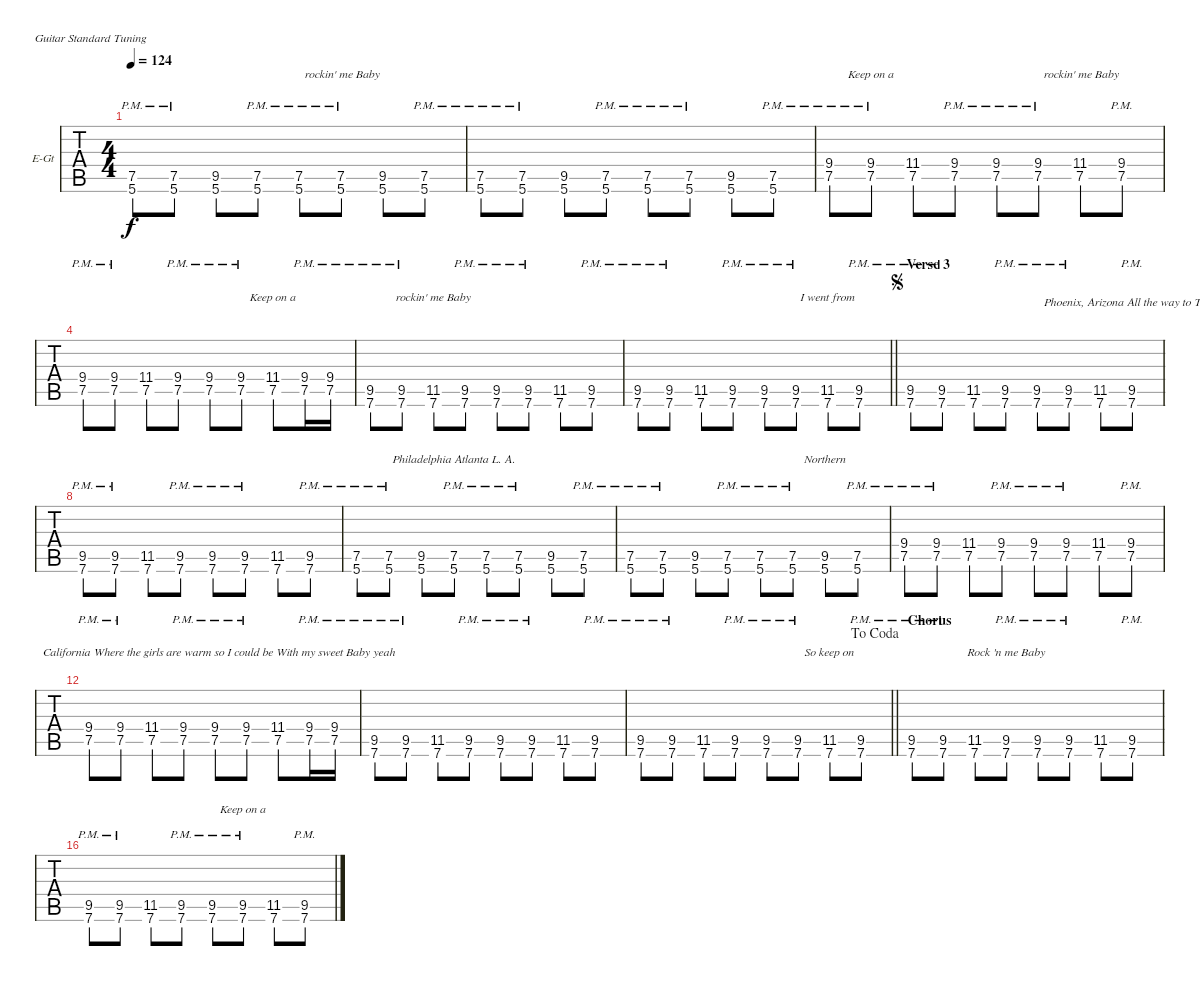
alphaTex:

\bracketExtendMode nobrackets
\firstSystemTrackNameOrientation horizontal
\otherSystemsTrackNameOrientation horizontal
\defaultBarNumberDisplay FirstOfSystem
\track ("Distorted Guitar" "E-Gt") {instrument overdrivenguitar}
\staff {tabs}
\tuning (E4 B3 G3 D3 A2 E2)
\ts (4 4)
\tempo 124
\clef g2
\ks g#minor
(7.5 5.6{pm}).8{lyrics (0 "") lyrics (1 "") lyrics (2 "") lyrics (3 "") lyrics (4 "") dy f} (7.5 5.6{pm}).8{lyrics (0 "") lyrics (1 "") lyrics (2 "") lyrics (3 "") lyrics (4 "")} (9.5 5.6).8{lyrics (0 "") lyrics (1 "") lyrics (2 "") lyrics (3 "") lyrics (4 "")} (7.5 5.6{pm}).8{lyrics (0 "") lyrics (1 "") lyrics (2 "") lyrics (3 "") lyrics (4 "")} (7.5 5.6{pm}).8{lyrics (0 "") lyrics (1 "") lyrics (2 "") lyrics (3 "") lyrics (4 "")} (7.5 5.6{pm}).8{lyrics (0 " rockin' me Baby") lyrics (1 "") lyrics (2 "") lyrics (3 "") lyrics (4 "")} (9.5 5.6).8{lyrics (0 "") lyrics (1 "") lyrics (2 "") lyrics (3 "") lyrics (4 "")} (7.5 5.6{pm}).8{lyrics (0 "") lyrics (1 "") lyrics (2 "") lyrics (3 "") lyrics (4 "")} |
(7.5 5.6{pm}).8{lyrics (0 "") lyrics (1 "") lyrics (2 "") lyrics (3 "") lyrics (4 "")} (7.5 5.6{pm}).8{lyrics (0 "") lyrics (1 "") lyrics (2 "") lyrics (3 "") lyrics (4 "")} (9.5 5.6).8{lyrics (0 "") lyrics (1 "") lyrics (2 "") lyrics (3 "") lyrics (4 "")} (7.5 5.6{pm}).8{lyrics (0 "") lyrics (1 "") lyrics (2 "") lyrics (3 "") lyrics (4 "")} (7.5 5.6{pm}).8{lyrics (0 "") lyrics (1 "") lyrics (2 "") lyrics (3 "") lyrics (4 "")} (7.5 5.6{pm}).8{lyrics (0 "") lyrics (1 "") lyrics (2 "") lyrics (3 "") lyrics (4 "")} (9.5 5.6).8{lyrics (0 "") lyrics (1 "") lyrics (2 "") lyrics (3 "") lyrics (4 "")} (7.5 5.6{pm}).8{lyrics (0 "") lyrics (1 "") lyrics (2 "") lyrics (3 "") lyrics (4 "")} |
\ks b
(7.5{pm} 9.4).8{lyrics (0 "") lyrics (1 "") lyrics (2 "") lyrics (3 "") lyrics (4 "")} (7.5{pm} 9.4).8{lyrics (0 "Keep on a") lyrics (1 "") lyrics (2 "") lyrics (3 "") lyrics (4 "")} (7.5 11.4).8{lyrics (0 "") lyrics (1 "") lyrics (2 "") lyrics (3 "") lyrics (4 "")} (7.5{pm} 9.4).8{lyrics (0 "") lyrics (1 "") lyrics (2 "") lyrics (3 "") lyrics (4 "")} (7.5{pm} 9.4).8{lyrics (0 "") lyrics (1 "") lyrics (2 "") lyrics (3 "") lyrics (4 "")} (7.5{pm} 9.4).8{lyrics (0 "") lyrics (1 "") lyrics (2 "") lyrics (3 "") lyrics (4 "")} (7.5 11.4).8{lyrics (0 " rockin' me Baby") lyrics (1 "") lyrics (2 "") lyrics (3 "") lyrics (4 "")} (7.5{pm} 9.4).8{lyrics (0 "") lyrics (1 "") lyrics (2 "") lyrics (3 "") lyrics (4 "")} |
\ks g#minor
(7.5{pm} 9.4).8{lyrics (0 "") lyrics (1 "") lyrics (2 "") lyrics (3 "") lyrics (4 "")} (7.5{pm} 9.4).8{lyrics (0 "") lyrics (1 "") lyrics (2 "") lyrics (3 "") lyrics (4 "")} (7.5 11.4).8{lyrics (0 "") lyrics (1 "") lyrics (2 "") lyrics (3 "") lyrics (4 "")} (7.5{pm} 9.4).8{lyrics (0 "") lyrics (1 "") lyrics (2 "") lyrics (3 "") lyrics (4 "")} (7.5{pm} 9.4).8{lyrics (0 "") lyrics (1 "") lyrics (2 "") lyrics (3 "") lyrics (4 "")} (7.5{pm} 9.4).8{lyrics (0 "") lyrics (1 "") lyrics (2 "") lyrics (3 "") lyrics (4 "")} (7.5 11.4).8{lyrics (0 "Keep on a ") lyrics (1 "") lyrics (2 "") lyrics (3 "") lyrics (4 "")} (9.4 7.5{pm}).16{lyrics (0 "") lyrics (1 "") lyrics (2 "") lyrics (3 "") lyrics (4 "")} (7.5{pm} 9.4).16{lyrics (0 "") lyrics (1 "") lyrics (2 "") lyrics (3 "") lyrics (4 "")} |
(9.5 7.6{pm}).8{lyrics (0 "") lyrics (1 "") lyrics (2 "") lyrics (3 "") lyrics (4 "")} (9.5 7.6{pm}).8{lyrics (0 "") lyrics (1 "") lyrics (2 "") lyrics (3 "") lyrics (4 "")} (11.5 7.6).8{lyrics (0 "rockin' me Baby") lyrics (1 "") lyrics (2 "") lyrics (3 "") lyrics (4 "")} (9.5 7.6{pm}).8{lyrics (0 "") lyrics (1 "") lyrics (2 "") lyrics (3 "") lyrics (4 "")} (9.5 7.6{pm}).8{lyrics (0 "") lyrics (1 "") lyrics (2 "") lyrics (3 "") lyrics (4 "")} (9.5 7.6{pm}).8{lyrics (0 "") lyrics (1 "") lyrics (2 "") lyrics (3 "") lyrics (4 "")} (11.5 7.6).8{lyrics (0 "") lyrics (1 "") lyrics (2 "") lyrics (3 "") lyrics (4 "")} (9.5 7.6{pm}).8{lyrics (0 "") lyrics (1 "") lyrics (2 "") lyrics (3 "") lyrics (4 "")} |
\barLineRight lightlight
(9.5 7.6{pm}).8{lyrics (0 "") lyrics (1 "") lyrics (2 "") lyrics (3 "") lyrics (4 "")} (9.5 7.6{pm}).8{lyrics (0 "") lyrics (1 "") lyrics (2 "") lyrics (3 "") lyrics (4 "")} (11.5 7.6).8{lyrics (0 "") lyrics (1 "") lyrics (2 "") lyrics (3 "") lyrics (4 "")} (9.5 7.6{pm}).8{lyrics (0 "") lyrics (1 "") lyrics (2 "") lyrics (3 "") lyrics (4 "")} (9.5 7.6{pm}).8{lyrics (0 "") lyrics (1 "") lyrics (2 "") lyrics (3 "") lyrics (4 "")} (9.5 7.6{pm}).8{lyrics (0 "") lyrics (1 "") lyrics (2 "") lyrics (3 "") lyrics (4 "")} (11.5 7.6).8{lyrics (0 "I went from") lyrics (1 "") lyrics (2 "") lyrics (3 "") lyrics (4 "")} (9.5 7.6{pm}).8{lyrics (0 "") lyrics (1 "") lyrics (2 "") lyrics (3 "") lyrics (4 "")} |
\section ("" "Verse 3")
\jump segno
\ks b
(9.5 7.6{pm}).8{lyrics (0 "") lyrics (1 "") lyrics (2 "") lyrics (3 "") lyrics (4 "")} (9.5 7.6{pm}).8{lyrics (0 "") lyrics (1 "") lyrics (2 "") lyrics (3 "") lyrics (4 "")} (11.5 7.6).8{lyrics (0 "") lyrics (1 "") lyrics (2 "") lyrics (3 "") lyrics (4 "")} (9.5 7.6{pm}).8{lyrics (0 "") lyrics (1 "") lyrics (2 "") lyrics (3 "") lyrics (4 "")} (9.5 7.6{pm}).8{lyrics (0 "") lyrics (1 "") lyrics (2 "") lyrics (3 "") lyrics (4 "")} (9.5 7.6{pm}).8{lyrics (0 "") lyrics (1 "") lyrics (2 "") lyrics (3 "") lyrics (4 "")} (11.5 7.6).8{lyrics (0 "") lyrics (1 "") lyrics (2 "") lyrics (3 "") lyrics (4 "")} (9.5 7.6{pm}).8{lyrics (0 "") lyrics (1 "    Phoenix, Arizona All the way to Tacoma") lyrics (2 "") lyrics (3 "") lyrics (4 "")} |
\ks g#minor
(9.5 7.6{pm}).8{lyrics (0 "") lyrics (1 "") lyrics (2 "") lyrics (3 "") lyrics (4 "")} (9.5 7.6{pm}).8{lyrics (0 "") lyrics (1 "") lyrics (2 "") lyrics (3 "") lyrics (4 "")} (11.5 7.6).8{lyrics (0 "") lyrics (1 "") lyrics (2 "") lyrics (3 "") lyrics (4 "")} (9.5 7.6{pm}).8{lyrics (0 "") lyrics (1 "") lyrics (2 "") lyrics (3 "") lyrics (4 "")} (9.5 7.6{pm}).8{lyrics (0 "") lyrics (1 "") lyrics (2 "") lyrics (3 "") lyrics (4 "")} (9.5 7.6{pm}).8{lyrics (0 "") lyrics (1 "") lyrics (2 "") lyrics (3 "") lyrics (4 "")} (11.5 7.6).8{lyrics (0 "") lyrics (1 "") lyrics (2 "") lyrics (3 "") lyrics (4 "")} (9.5 7.6{pm}).8{lyrics (0 "") lyrics (1 "") lyrics (2 "") lyrics (3 "") lyrics (4 "")} |
(7.5 5.6{pm}).8{lyrics (0 "") lyrics (1 "") lyrics (2 "") lyrics (3 "") lyrics (4 "")} (7.5 5.6{pm}).8{lyrics (0 "") lyrics (1 "") lyrics (2 "") lyrics (3 "") lyrics (4 "")} (9.5 5.6).8{lyrics (0 "") lyrics (1 "") lyrics (2 "") lyrics (3 "") lyrics (4 "")} (7.5 5.6{pm}).8{lyrics (0 "") lyrics (1 "Philadelphia Atlanta L. A.") lyrics (2 "") lyrics (3 "") lyrics (4 "")} (7.5 5.6{pm}).8{lyrics (0 "") lyrics (1 "") lyrics (2 "") lyrics (3 "") lyrics (4 "")} (7.5 5.6{pm}).8{lyrics (0 "") lyrics (1 "") lyrics (2 "") lyrics (3 "") lyrics (4 "")} (9.5 5.6).8{lyrics (0 "") lyrics (1 "") lyrics (2 "") lyrics (3 "") lyrics (4 "")} (7.5 5.6{pm}).8{lyrics (0 "") lyrics (1 "") lyrics (2 "") lyrics (3 "") lyrics (4 "")} |
(7.5 5.6{pm}).8{lyrics (0 "") lyrics (1 "") lyrics (2 "") lyrics (3 "") lyrics (4 "")} (7.5 5.6{pm}).8{lyrics (0 "") lyrics (1 "") lyrics (2 "") lyrics (3 "") lyrics (4 "")} (9.5 5.6).8{lyrics (0 "") lyrics (1 "") lyrics (2 "") lyrics (3 "") lyrics (4 "")} (7.5 5.6{pm}).8{lyrics (0 "") lyrics (1 "") lyrics (2 "") lyrics (3 "") lyrics (4 "")} (7.5 5.6{pm}).8{lyrics (0 "") lyrics (1 "") lyrics (2 "") lyrics (3 "") lyrics (4 "")} (7.5 5.6{pm}).8{lyrics (0 "") lyrics (1 "") lyrics (2 "") lyrics (3 "") lyrics (4 "")} (9.5 5.6).8{lyrics (0 "") lyrics (1 "Northern") lyrics (2 "") lyrics (3 "") lyrics (4 "")} (7.5 5.6{pm}).8{lyrics (0 "") lyrics (1 "") lyrics (2 "") lyrics (3 "") lyrics (4 "")} |
\ks b
(7.5{pm} 9.4).8{lyrics (0 "") lyrics (1 "") lyrics (2 "") lyrics (3 "") lyrics (4 "")} (7.5{pm} 9.4).8{lyrics (0 "") lyrics (1 "") lyrics (2 "") lyrics (3 "") lyrics (4 "")} (7.5 11.4).8{lyrics (0 "") lyrics (1 "") lyrics (2 "") lyrics (3 "") lyrics (4 "")} (7.5{pm} 9.4).8{lyrics (0 "") lyrics (1 "") lyrics (2 "") lyrics (3 "") lyrics (4 "")} (7.5{pm} 9.4).8{lyrics (0 "") lyrics (1 "") lyrics (2 "") lyrics (3 "") lyrics (4 "")} (7.5{pm} 9.4).8{lyrics (0 "") lyrics (1 "") lyrics (2 "") lyrics (3 "") lyrics (4 "")} (7.5 11.4).8{lyrics (0 "") lyrics (1 "") lyrics (2 "") lyrics (3 "") lyrics (4 "")} (7.5{pm} 9.4).8{lyrics (0 "") lyrics (1 "") lyrics (2 "") lyrics (3 "") lyrics (4 "")} |
\ks g#minor
(7.5{pm} 9.4).8{lyrics (0 "") lyrics (1 "") lyrics (2 "") lyrics (3 "") lyrics (4 "")} (7.5{pm} 9.4).8{lyrics (0 "") lyrics (1 "") lyrics (2 "") lyrics (3 "") lyrics (4 "")} (7.5 11.4).8{lyrics (0 "") lyrics (1 "") lyrics (2 "") lyrics (3 "") lyrics (4 "")} (7.5{pm} 9.4).8{lyrics (0 "") lyrics (1 "") lyrics (2 "") lyrics (3 "") lyrics (4 "")} (7.5{pm} 9.4).8{lyrics (0 "") lyrics (1 "   California Where the girls are warm so I could be With my sweet Baby yeah") lyrics (2 "") lyrics (3 "") lyrics (4 "")} (7.5{pm} 9.4).8{lyrics (0 "") lyrics (1 "") lyrics (2 "") lyrics (3 "") lyrics (4 "")} (7.5 11.4).8{lyrics (0 "") lyrics (1 "") lyrics (2 "") lyrics (3 "") lyrics (4 "")} (9.4 7.5{pm}).16{lyrics (0 "") lyrics (1 "") lyrics (2 "") lyrics (3 "") lyrics (4 "")} (7.5{pm} 9.4).16{lyrics (0 "") lyrics (1 "") lyrics (2 "") lyrics (3 "") lyrics (4 "")} |
(9.5 7.6{pm}).8{lyrics (0 "") lyrics (1 "") lyrics (2 "") lyrics (3 "") lyrics (4 "")} (9.5 7.6{pm}).8{lyrics (0 "") lyrics (1 "") lyrics (2 "") lyrics (3 "") lyrics (4 "")} (11.5 7.6).8{lyrics (0 "") lyrics (1 "") lyrics (2 "") lyrics (3 "") lyrics (4 "")} (9.5 7.6{pm}).8{lyrics (0 "") lyrics (1 "") lyrics (2 "") lyrics (3 "") lyrics (4 "")} (9.5 7.6{pm}).8{lyrics (0 "") lyrics (1 "") lyrics (2 "") lyrics (3 "") lyrics (4 "")} (9.5 7.6{pm}).8{lyrics (0 "") lyrics (1 "") lyrics (2 "") lyrics (3 "") lyrics (4 "")} (11.5 7.6).8{lyrics (0 "") lyrics (1 "") lyrics (2 "") lyrics (3 "") lyrics (4 "")} (9.5 7.6{pm}).8{lyrics (0 "") lyrics (1 "") lyrics (2 "") lyrics (3 "") lyrics (4 "")} |
\jump dacoda
\barLineRight lightlight
(9.5 7.6{pm}).8{lyrics (0 "") lyrics (1 "") lyrics (2 "") lyrics (3 "") lyrics (4 "")} (9.5 7.6{pm}).8{lyrics (0 "") lyrics (1 "") lyrics (2 "") lyrics (3 "") lyrics (4 "")} (11.5 7.6).8{lyrics (0 "") lyrics (1 "") lyrics (2 "") lyrics (3 "") lyrics (4 "")} (9.5 7.6{pm}).8{lyrics (0 "") lyrics (1 "") lyrics (2 "") lyrics (3 "") lyrics (4 "")} (9.5 7.6{pm}).8{lyrics (0 "") lyrics (1 "") lyrics (2 "") lyrics (3 "") lyrics (4 "")} (9.5 7.6{pm}).8{lyrics (0 "") lyrics (1 "") lyrics (2 "") lyrics (3 "") lyrics (4 "")} (11.5 7.6).8{lyrics (0 "") lyrics (1 "So keep on") lyrics (2 "") lyrics (3 "") lyrics (4 "")} (9.5 7.6{pm}).8{lyrics (0 "") lyrics (1 "") lyrics (2 "") lyrics (3 "") lyrics (4 "")} |
\section ("" "Chorus")
\ks b
(9.5 7.6{pm}).8{lyrics (0 "") lyrics (1 "") lyrics (2 "") lyrics (3 "") lyrics (4 "")} (9.5 7.6{pm}).8{lyrics (0 "") lyrics (1 "") lyrics (2 "") lyrics (3 "") lyrics (4 "")} (11.5 7.6).8{lyrics (0 "") lyrics (1 "") lyrics (2 "") lyrics (3 "") lyrics (4 "")} (9.5 7.6{pm}).8{lyrics (0 "") lyrics (1 "Rock 'n me Baby") lyrics (2 "") lyrics (3 "") lyrics (4 "")} (9.5 7.6{pm}).8{lyrics (0 "") lyrics (1 "") lyrics (2 "") lyrics (3 "") lyrics (4 "")} (9.5 7.6{pm}).8{lyrics (0 "") lyrics (1 "") lyrics (2 "") lyrics (3 "") lyrics (4 "")} (11.5 7.6).8{lyrics (0 "") lyrics (1 "") lyrics (2 "") lyrics (3 "") lyrics (4 "")} (9.5 7.6{pm}).8{lyrics (0 "") lyrics (1 "") lyrics (2 "") lyrics (3 "") lyrics (4 "")} |
\ks g#minor
(9.5 7.6{pm}).8{lyrics (0 "") lyrics (1 "") lyrics (2 "") lyrics (3 "") lyrics (4 "")} (9.5 7.6{pm}).8{lyrics (0 "") lyrics (1 "") lyrics (2 "") lyrics (3 "") lyrics (4 "")} (11.5 7.6).8{lyrics (0 "") lyrics (1 "") lyrics (2 "") lyrics (3 "") lyrics (4 "")} (9.5 7.6{pm}).8{lyrics (0 "") lyrics (1 "") lyrics (2 "") lyrics (3 "") lyrics (4 "")} (9.5 7.6{pm}).8{lyrics (0 "") lyrics (1 "") lyrics (2 "") lyrics (3 "") lyrics (4 "")} (9.5 7.6{pm}).8{lyrics (0 "") lyrics (1 "Keep on a") lyrics (2 "") lyrics (3 "") lyrics (4 "")} (11.5 7.6).8{lyrics (0 "") lyrics (1 "") lyrics (2 "") lyrics (3 "") lyrics (4 "")} (9.5 7.6{pm}).8{lyrics (0 "") lyrics (1 "") lyrics (2 "") lyrics (3 "") lyrics (4 "")}
